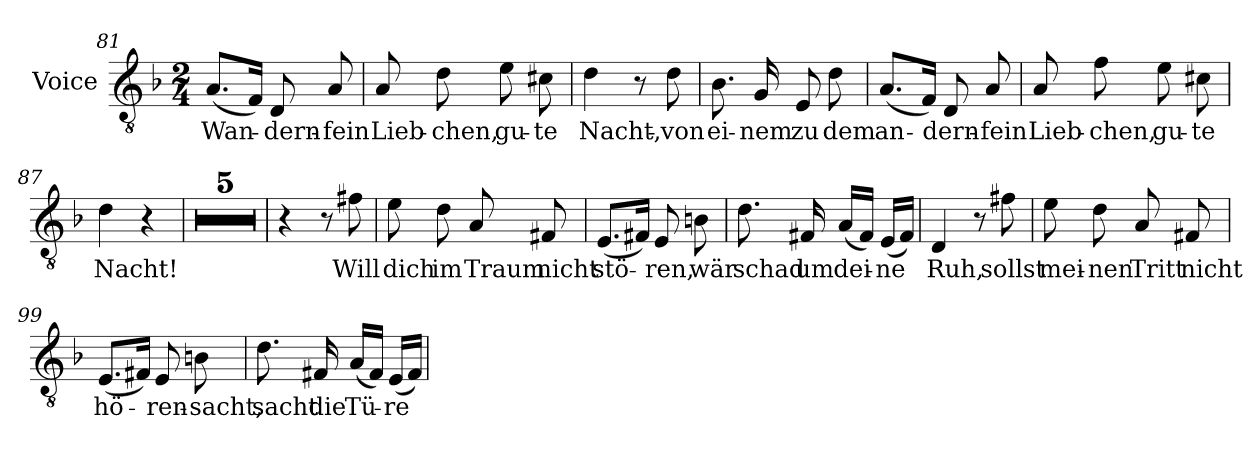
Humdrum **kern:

**kern	**text
*part1	*part1
*staff1	*staff1
*I"Voice	*
*clefGv2	*
*ITrd7c12	*
*k[b-]	*
*F:	*
*M2/4	*
=81	=81
!	!LO:LY:b:color=#000000
(8.AAi/L	Wan-
16FFi/Jk)	.
!	!LO:LY:b:color=#000000
8DDi/	-dern -
!	!LO:LY:b:color=#000000
8AAi/	fein
!!LO:LB:g=z
=82	=82
!	!LO:LY:b:color=#000000
8AAi/	Lieb-
!	!LO:LY:b:color=#000000
8Di\	-chen,
!	!LO:LY:b:color=#000000
8Ei\	gu-
!	!LO:LY:b:color=#000000
8C#Xi\	-te
=83	=83
!	!LO:LY:b:color=#000000
4Di\	Nacht, -
8r	.
!	!LO:LY:b:color=#000000
8Di\	von
=84	=84
!	!LO:LY:b:color=#000000
8.BB-i\	ei-
!	!LO:LY:b:color=#000000
16GGi/	-nem
!	!LO:LY:b:color=#000000
8EEi/	zu
!	!LO:LY:b:color=#000000
8Di\	dem
=85	=85
!	!LO:LY:b:color=#000000
(8.AAi/L	an-
16FFi/Jk)	.
!	!LO:LY:b:color=#000000
8DDi/	-dern -
!	!LO:LY:b:color=#000000
8AAi/	fein
=86	=86
!	!LO:LY:b:color=#000000
8AAi/	Lieb-
!	!LO:LY:b:color=#000000
8Fi\	-chen,
!	!LO:LY:b:color=#000000
8Ei\	gu-
!	!LO:LY:b:color=#000000
8C#Xi\	-te
=87	=87
!	!LO:LY:b:color=#000000
4Di\	Nacht!
4r	.
=88	=88
!LO:N:vis=1	!
2r	.
=89	=89
!LO:N:vis=1	!
2r	.
=90	=90
!LO:N:vis=1	!
2r	.
=91	=91
!LO:N:vis=1	!
2r	.
!!LO:LB:g=z
=92	=92
!LO:N:vis=1	!
2r	.
=93	=93
4r	.
8r	.
!	!LO:LY:b:color=#000000
8F#Xi\	Will
=94	=94
!	!LO:LY:b:color=#000000
8Ei\	dich
!	!LO:LY:b:color=#000000
8Di\	im
!	!LO:LY:b:color=#000000
8AAi/	Traum
!	!LO:LY:b:color=#000000
8FF#Xi/	nicht
=95	=95
!	!LO:LY:b:color=#000000
(8.EEi/L	stö-
16FF#Xi/Jk)	.
!	!LO:LY:b:color=#000000
8EEi/	-ren,
!	!LO:LY:b:color=#000000
8BBni\	wär
=96	=96
!	!LO:LY:b:color=#000000
8.Di\	schad
!	!LO:LY:b:color=#000000
16FF#Xi/	um
!	!LO:LY:b:color=#000000
(16AAi/LL	dei-
16FF#i/JJ)	.
!	!LO:LY:b:color=#000000
(16EEi/LL	-ne
16FF#i/JJ)	.
=97	=97
!	!LO:LY:b:color=#000000
4DDi/	Ruh,
8r	.
!	!LO:LY:b:color=#000000
8F#Xi\	sollst
=98	=98
!	!LO:LY:b:color=#000000
8Ei\	mei-
!	!LO:LY:b:color=#000000
8Di\	-nen
!	!LO:LY:b:color=#000000
8AAi/	Tritt
!	!LO:LY:b:color=#000000
8FF#Xi/	nicht
=99	=99
!	!LO:LY:b:color=#000000
(8.EEi/L	hö-
16FF#Xi/Jk)	.
!	!LO:LY:b:color=#000000
8EEi/	-ren -
!	!LO:LY:b:color=#000000
8BBni\	sacht,
!!LO:LB:g=z
=100	=100
!	!LO:LY:b:color=#000000
8.Di\	sacht
!	!LO:LY:b:color=#000000
16FF#Xi/	die
!	!LO:LY:b:color=#000000
(16AAi/LL	Tü-
16FF#i/JJ)	.
!	!LO:LY:b:color=#000000
(16EEi/LL	-re
16FF#i/JJ)	.
=	=
*-	*-
